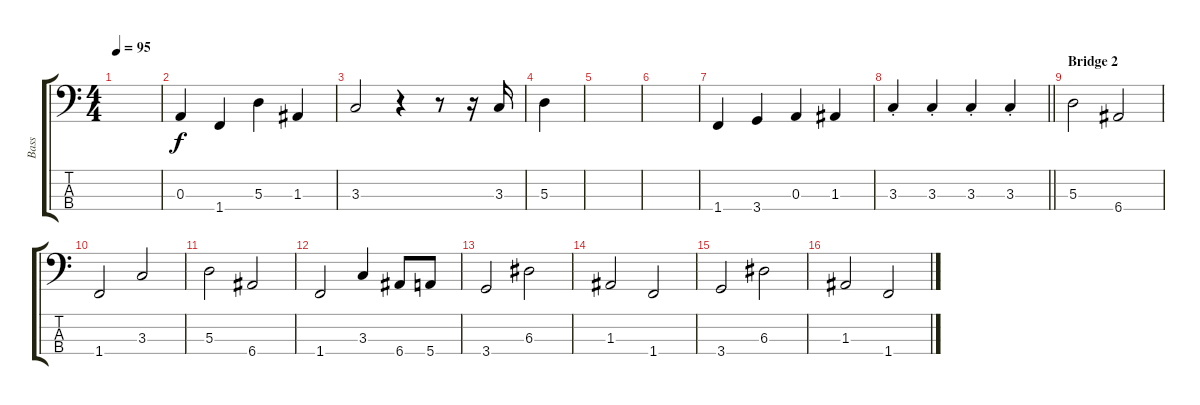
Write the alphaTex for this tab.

\track ("Bass" "Bass") {instrument electricbassfinger}
\staff {score tabs}
\tuning (G2 D2 A1 E1) {hide}
\ts (4 4)
\tempo 95
\clef f4
\ks c
|
0.3.4 1.4.4 5.3.4 1.3.4 |
3.3.2 r.4 r.8 r.16 3.3.16 |
5.3.4 |
|
|
1.4.4 3.4.4 0.3.4 1.3.4 |
\barLineRight lightlight
3.3{st}.4 3.3{st}.4 3.3{st}.4 3.3{st}.4 |
\section ("" "Bridge 2")
5.3.2 6.4.2 |
1.4.2 3.3.2 |
5.3.2 6.4.2 |
1.4.2 3.3.4 6.4.8 5.4.8 |
3.4.2 6.3.2 |
1.3.2 1.4.2 |
3.4.2 6.3.2 |
1.3.2 1.4.2
